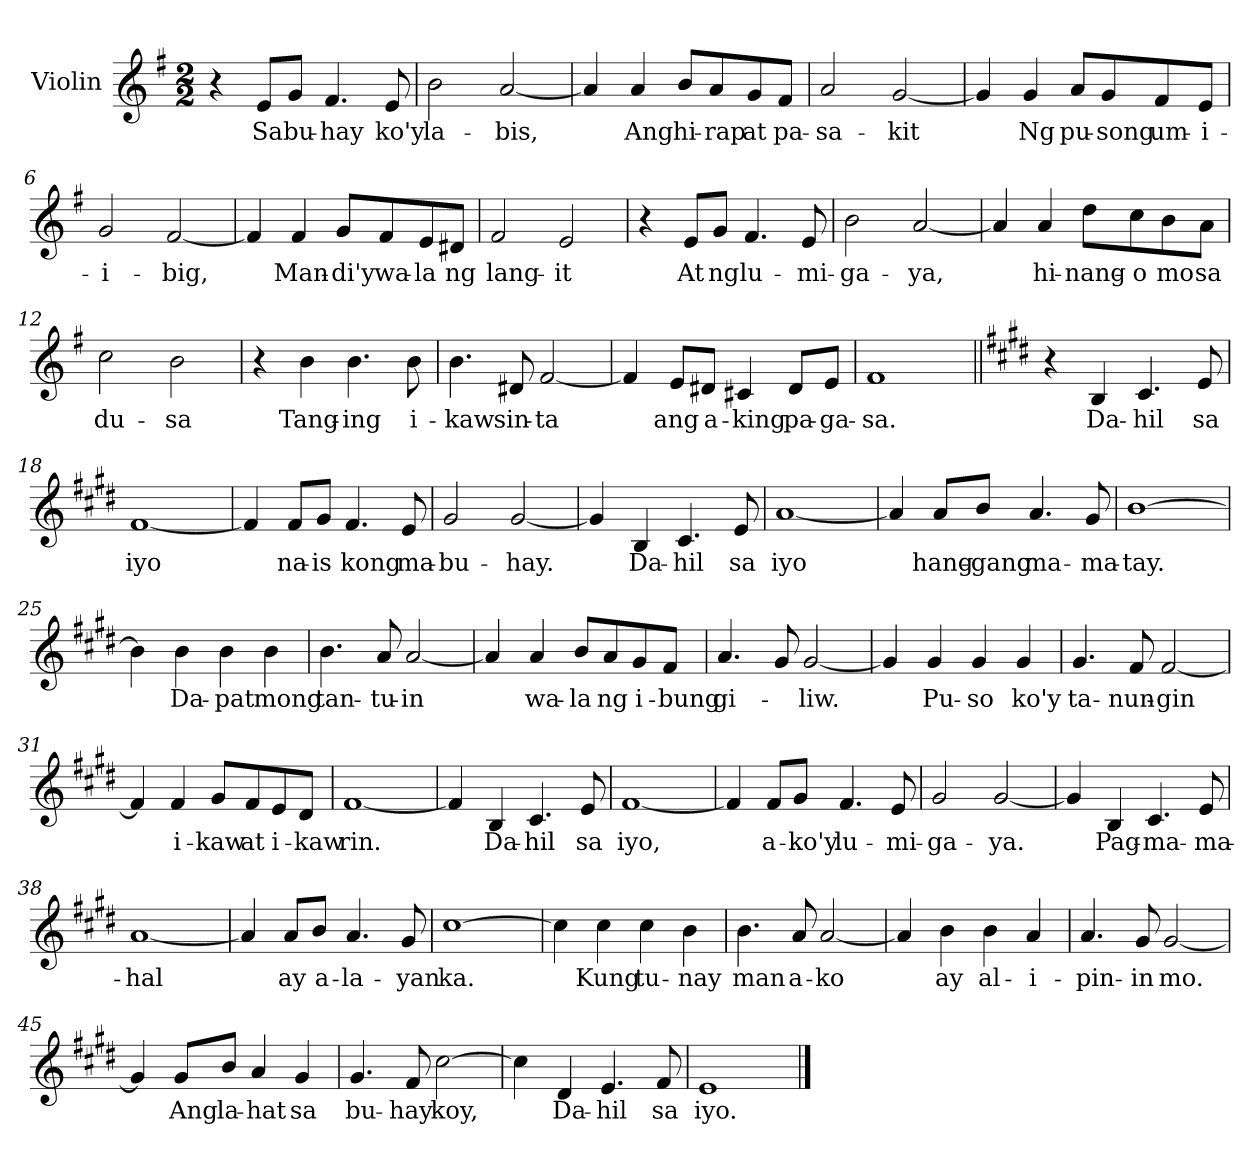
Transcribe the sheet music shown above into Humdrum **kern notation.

**kern	**text
*part1	*part1
*staff1	*staff1
*I"Violin	*
*I'Vln	*
*clefG2	*
*k[f#]	*
*G:	*
*M2/2	*
=1	=1
4r	.
8e/L	Sa
8g/J	bu-
4.f#/	-hay
8e/	ko'y
=2	=2
2b\	la-
[2a/	-bis,
=3	=3
4a/]	.
4a/	Ang
8b/L	hi-
8a/	-rap
8g/	at
8f#/J	pa-
=4	=4
2a/	-sa-
[2g/	-kit
=5	=5
4g/]	.
4g/	Ng
8a/L	pu-
8g/	-song
8f#/	um-
8e/J	-i-
!!LO:LB:g=z
=6	=6
2g/	-i-
[2f#/	-big,
=7	=7
4f#/]	.
4f#/	Man-
8g/L	-di'y
8f#/	wa-
8e/	-la
8d#X/J	ng
=8	=8
2f#/	lang-
2e/	-it
=9	=9
4r	.
8e/L	At
8g/J	ng
4.f#/	lu-
8e/	-mi-
=10	=10
2b\	-ga-
[2a/	-ya,
=11	=11
4a/]	.
4a/	hi-
8dd\L	-nang-
8cc\	-o
8b\	mo
8a\J	sa
!!LO:LB:g=z
=12	=12
2cc\	du-
2b\	-sa
=13	=13
4r	.
4b\	Tang-
4.b\	-ing
8b\	i-
=14	=14
4.b\	-kaw
8d#X/	sin-
[2f#/	-ta
=15	=15
4f#/]	.
8e/L	ang
8d#X/J	a-
4c#X/	-king
8d#/L	pa-
8e/J	-ga-
=16	=16
1f#	-sa.
=17||	=17||
*k[f#c#g#d#]	*
*E:	*
4r	.
4B/	Da-
4.c#/	-hil
8e/	sa
=18	=18
[1f#	iyo
!!LO:LB:g=z
=19	=19
4f#/]	.
8f#/L	na-
8g#/J	-is
4.f#/	kong
8e/	ma-
=20	=20
2g#/	-bu-
[2g#/	-hay.
=21	=21
4g#/]	.
4B/	Da-
4.c#/	-hil
8e/	sa
=22	=22
[1a	iyo
=23	=23
4a/]	.
8a/L	hang-
8b/J	-gang
4.a/	ma-
8g#/	-ma-
=24	=24
[1b	-tay.
!!LO:LB:g=z
=25	=25
4b\]	.
4b\	Da-
4b\	-pat
4b\	mong
=26	=26
4.b\	tan-
8a/	-tu-
[2a/	-in
=27	=27
4a/]	.
4a/	wa-
8b/L	-la
8a/	ng
8g#/	i-
8f#/J	-bung
=28	=28
4.a/	gi-
8g#/	.
[2g#/	-liw.
=29	=29
4g#/]	.
4g#/	Pu-
4g#/	-so
4g#/	ko'y
=30	=30
4.g#/	ta-
8f#/	-nun-
[2f#/	-gin
!!LO:LB:g=z
=31	=31
4f#/]	.
4f#/	i-
8g#/L	-kaw
8f#/	at
8e/	i-
8d#/J	-kaw
=32	=32
[1f#	rin.
=33	=33
4f#/]	.
4B/	Da-
4.c#/	-hil
8e/	sa
=34	=34
[1f#	iyo,
=35	=35
4f#/]	.
8f#/L	a-
8g#/J	-ko'y
4.f#/	lu-
8e/	-mi-
=36	=36
2g#/	-ga-
[2g#/	-ya.
=37	=37
4g#/]	.
4B/	Pag-
4.c#/	-ma-
8e/	-ma-
!!LO:LB:g=z
=38	=38
[1a	-hal
=39	=39
4a/]	.
8a/L	ay
8b/J	a-
4.a/	-la-
8g#/	-yan
=40	=40
[1cc#	ka.
=41	=41
4cc#\]	.
4cc#\	Kung
4cc#\	tu-
4b\	-nay
=42	=42
4.b\	man
8a/	a-
[2a/	-ko
=43	=43
4a/]	.
4b\	ay
4b\	al-
4a/	-i-
=44	=44
4.a/	-pin-
8g#/	-in
[2g#/	mo.
!!LO:LB:g=z
=45	=45
4g#/]	.
8g#/L	Ang
8b/J	la-
4a/	-hat
4g#/	sa
=46	=46
4.g#/	bu-
8f#/	-hay
[2cc#\	koy,
=47	=47
4cc#\]	.
4d#/	Da-
4.e/	-hil
8f#/	sa
=48	=48
1e	iyo.
==	==
*-	*-
